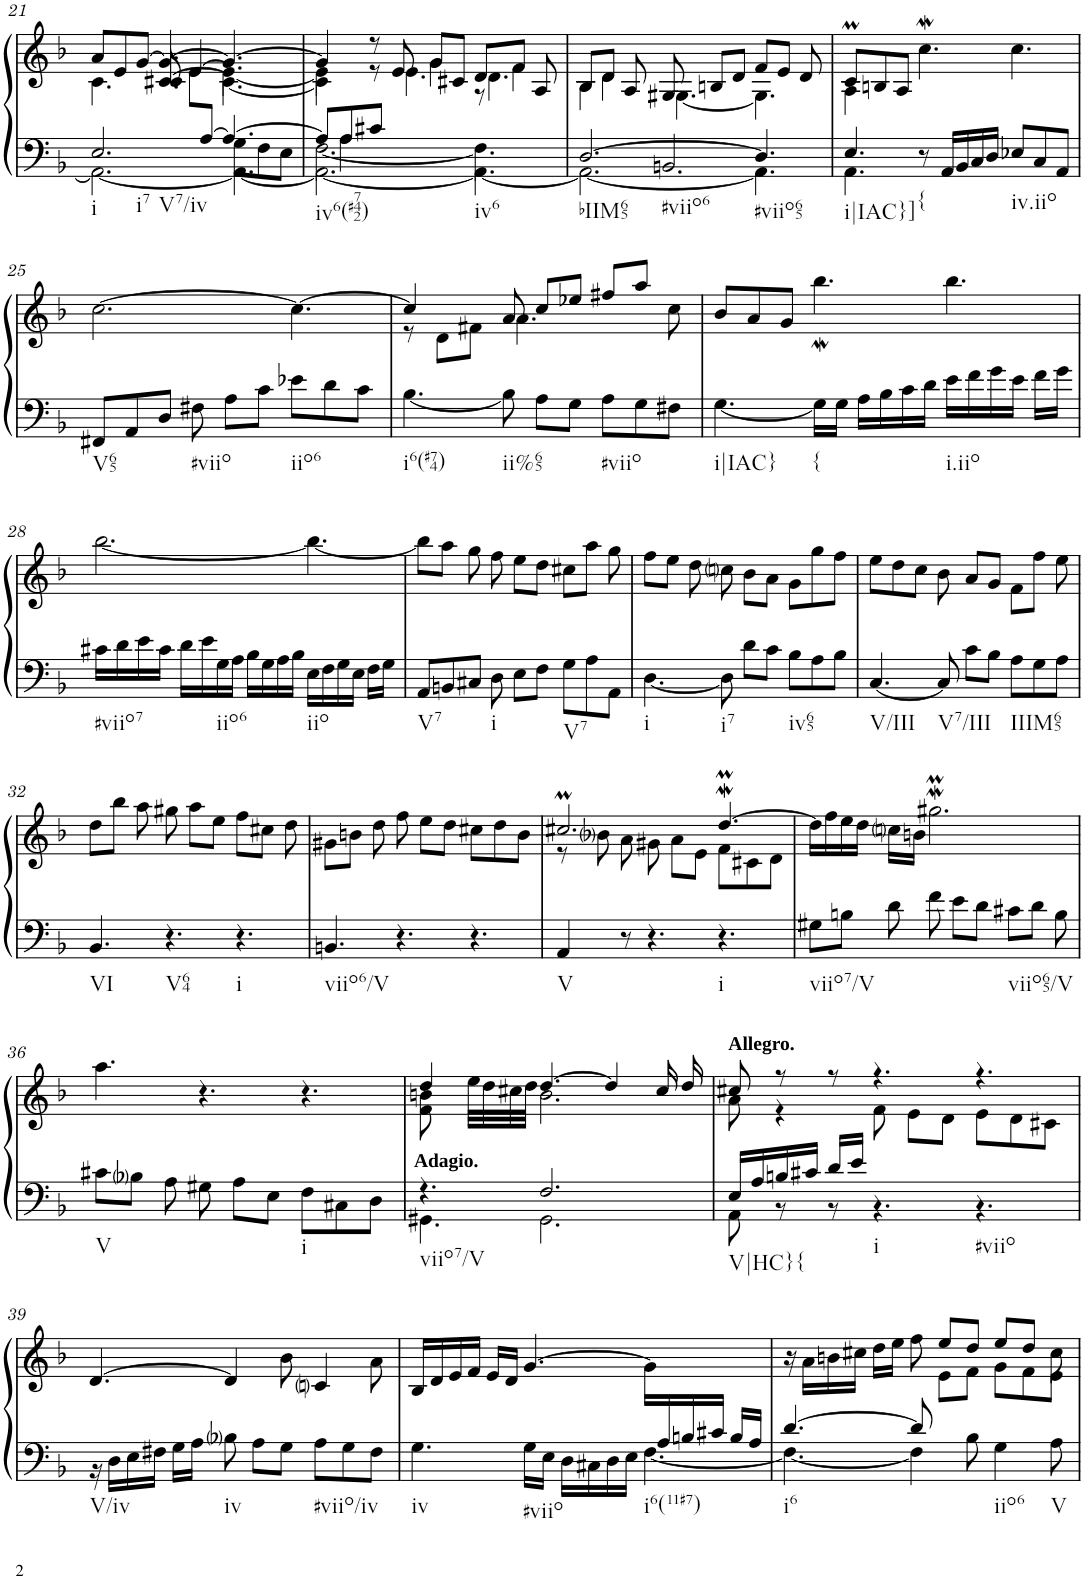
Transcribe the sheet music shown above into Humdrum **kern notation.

**kern	**kern
*part1	*part1
*staff2	*staff1
*I"Midi_2	*
!!LO:PB:g=z
*clefF4	*clefG2
*k[b-]	*k[b-]
*F:	*F:
*M9/8	*M9/8
=21	=21
*^	*^
*	*^	*	*^
*	*	*	*	*	*^
!LO:TX:b:t=i	!	!	!	!	!	!
!LO:TX:b:t=i7	!	!	!	!	!	!
4.ryy	2.E/	2.AA\_	8a/L	4.c\	2ryy	4.ryy
.	.	.	8e/	.	.	.
.	.	.	[8g/J	.	.	.
!LO:TX:b:t=V7/iv	!	!	!	!	!	!
4ryy	.	.	4.g/_	[4.c#X/	.	8c#/
.	.	.	.	.	[4e/	8e\L
[8A/J	.	.	.	.	.	2ryy
4.A/_	8G\L	4.AA\_	4.g/_	4.c#\_	4.e\_	.
.	8F\	.	.	.	.	.
.	8E\J	.	.	.	.	.
*	*	*	*	*	*v	*v
=22	=22	=22	=22	=22	=22
*	*	*^	*	*	*
!LO:TX:b:t=iv6(#742)	!	!	!	!	!	!
8A/L]	[2.F\	2.AA\_	8ryy	4g/]	4c#\]	4e\]
8A/	.	.	4A\	.	.	.
8c#X/J	.	.	.	8r	8r	8ryy
4.ryy	.	.	4.ryy	8e/	4.e\	8ryy
.	.	.	.	8g/L	.	4g\
.	.	.	.	8c#X/J	.	.
!LO:TX:b:t=iv6	!	!	!	!	!	!
4.ryy	4.F\]	4.AA\_	4.ryy	8d/L	4.d\	8r
.	.	.	.	8f/J	.	4f\
.	.	.	.	8A/	.	.
=23	=23	=23	=23	=23	=23	=23
!LO:TX:b:t=bIIM65	!	!	!	!	!	!
!LO:TX:b:t=#viio6	!	!	!	!	!	!
[2.D/	4.ryy	2.AA\_	1ryy	8B-/L	4B-\	8ryy
.	.	.	.	8d/J	.	4d\
.	.	.	.	8A/	8ryy	.
.	2.BBn/	.	.	8G#X/	[4.G#\	2.ryy
.	.	.	.	8Bn/L	.	.
.	.	.	.	8d/J	.	.
!LO:TX:b:t=#viio65	!	!	!	!	!	!
4.D/]	.	4.AA\]	.	8f/L	4.G#\]	.
.	.	.	.	8e/J	.	.
.	.	.	8ryy	8d/	.	.
=24	=24	=24	=24	=24	=24	=24
!LO:TX:b:t=i|IAC}]	!	!	!	!	!	!
4.E/	1ryy	4.AA\	1ryy	8cM/L	4A\	1ryy
.	.	.	.	8Bn/	.	.
.	.	.	.	8A/J	8ryy	.
!LO:TX:b:t={	!	!	!	!	!	!
8r	.	4.ryy	.	4.ccW\	2.ryy	.
16AA/LL	.	.	.	.	.	.
16BB-/	.	.	.	.	.	.
16C/	.	.	.	.	.	.
16D/JJ	.	.	.	.	.	.
!LO:TX:b:t=iv.iio	!	!	!	!	!	!
8E-X/L	.	4.ryy	.	4.cc\	.	.
8C/	.	.	.	.	.	.
8AA/J	8ryy	.	8ryy	.	.	8ryy
!!LO:LB:g=z
=25	=25	=25	=25	=25	=25	=25
!LO:TX:b:t=V65	!	!	!	!	!	!
*	*v	*v	*v	*	*	*
*	*	*	*v	*v
8FF#X/L	4.ryy	[2.cc\	1ryy
8AA/	.	.	.
8D/J	.	.	.
!LO:TX:b:t=#viio	!	!	!
!LO:TX:b:t=iio6	!	!	!
2.ryy	8F#X\	.	.
.	8A\L	.	.
.	8c\J	.	.
.	8e-X\L	4.cc\_	.
.	8d\	.	.
.	8c\J	.	8ryy
=26	=26	=26	=26
!LO:TX:b:t=i6(#74)	!	!	!
!LO:TX:b:t=ii%65	!	!	!
!LO:TX:b:t=#viio	!	!	!
1ryy	[4.B-\	4cc/]	8r
.	.	.	8d\L
.	.	8ryy	8f#X\J
.	8B-\]	8a/	4.a\
.	8A\L	8cc/L	.
.	8G\J	8ee-X/J	.
.	8A\L	8ff#X/L	4.ryy
.	8G\	8aa/J	.
8ryy	8F#X\J	8cc\	.
=27	=27	=27	=27
!LO:TX:b:t=i|IAC}	!	!	!
!LO:TX:b:t={	!	!	!
!LO:TX:b:t=i.iio	!	!	!
1ryy	[4.G\	8b-/L	4.ryy
.	.	8a/	.
.	.	8g/J	.
.	16G\LL]	2.ryy	4.bb-w\
.	16G\JJ	.	.
.	16A\LL	.	.
.	16B-\	.	.
.	16c\	.	.
.	16d\JJ	.	.
.	16e\LL	.	4.bb-\
.	16f\	.	.
.	16g\	.	.
.	16e\JJ	.	.
8ryy	16f\LL	.	.
.	16g\JJ	.	.
!!LO:LB:g=z	!!
=28	=28	=28	=28
!LO:TX:b:t=#viio7	!	!	!
!LO:TX:b:t=iio6	!	!	!
!LO:TX:b:t=iio	!	!	!
1ryy	16c#X\LL	1ryy	[2.bb-\
.	16d\	.	.
.	16e\	.	.
.	16c#\JJ	.	.
.	16d\LL	.	.
.	16e\	.	.
.	16G\	.	.
.	16A\JJ	.	.
.	16B-\LL	.	.
.	16G\	.	.
.	16A\	.	.
.	16B-\JJ	.	.
.	16E\LL	.	4.bb-\_
.	16F\	.	.
.	16G\	.	.
.	16E\JJ	.	.
8ryy	16F\LL	8ryy	.
.	16G\JJ	.	.
=29	=29	=29	=29
!LO:TX:b:t=V7	!	!	!
8AA/L	4.ryy	1ryy	8bb-\L]
8BBn/	.	.	8aa\J
8C#X/J	.	.	8gg\
!LO:TX:b:t=i	!	!	!
!LO:TX:b:t=V7	!	!	!
2.ryy	8D\	.	8ff\
.	8E\L	.	8ee\L
.	8F\J	.	8dd\J
.	8G\L	.	8cc#X\L
.	8A\	.	8aa\J
.	8AA\J	8ryy	8gg\
=30	=30	=30	=30
!LO:TX:b:t=i	!	!	!
!LO:TX:b:t=i7	!	!	!
!LO:TX:b:t=iv65	!	!	!
1ryy	[4.D\	1ryy	8ff\L
.	.	.	8ee\J
.	.	.	8dd\
.	8D\]	.	8ccni\
.	8d\L	.	8b-\L
.	8c\J	.	8a\J
.	8B-\L	.	8g\L
.	8A\	.	8gg\
8ryy	8B-\J	8ryy	8ff\J
=31	=31	=31	=31
!LO:TX:b:t=V/III	!	!	!
*v	*v	*	*
[4.C/	4.ryy	8ee\L
.	.	8dd\
.	.	8cc\J
!LO:TX:b:t=V7/III	!	!
8C/]	8b-\	4.ryy
8c\L	8a/L	.
8B-\J	8g/J	.
!LO:TX:b:t=IIIM65	!	!
8A\L	4.ryy	8f\L
8G\	.	8ff\J
8A\J	.	8ee\
!!LO:LB:g=z	!!
=32	=32	=32
!LO:TX:b:t=VI	!	!
4.BB-/	1ryy	8dd\L
.	.	8bb-\J
.	.	8aa\
!LO:TX:b:t=V64	!	!
4.r	.	8gg#X\
.	.	8aa\L
.	.	8ee\J
!LO:TX:b:t=i	!	!
4.r	.	8ff\L
.	.	8cc#X\J
.	8ryy	8dd\
=33	=33	=33
!LO:TX:b:t=viio6/V	!	!
4.BBn/	1ryy	8g#X\L
.	.	8bn\J
.	.	8dd\
4.r	.	8ff\
.	.	8ee\L
.	.	8dd\J
4.r	.	8cc#X\L
.	.	8dd\
.	8ryy	8b\J
=34	=34	=34
!LO:TX:b:t=V	!	!
4AA/	2.cc#Xm/	8r
.	.	8b-i\
8r	.	8a\
4.r	.	8g#X\
.	.	8a\L
.	.	8e\J
!LO:TX:b:t=i	!	!
4.r	[4.ddWM/	8f\L
.	.	8c#X\
.	.	8d\J
=35	=35	=35
!LO:TX:b:t=viio7/V	!	!
8G#X\L	16dd\LL]	1ryy
.	16ff\	.
8Bn\J	16ee\	.
.	16dd\JJ	.
8d\	16ccni\LL	.
.	16bn\JJ	.
8f\	2.gg#XWm\	.
8e\L	.	.
8d\J	.	.
!LO:TX:b:t=viio65/V	!	!
8c#X\L	.	.
8d\J	.	.
8B\	.	8ryy
!!LO:LB:g=z	!!
=36	=36	=36
!LO:TX:b:t=V	!	!
8c#X\L	4.aa\	1ryy
8B-i\J	.	.
8A\	.	.
8G#X\	4.r	.
8A\L	.	.
8E\J	.	.
!LO:TX:b:t=i	!	!
8F\L	4.r	.
8C#X\	.	.
8D\J	.	8ryy
=37	=37	=37
*^	*	*
!	!	!LO:TX:b:B:t=Adagio.	!
!LO:TX:b:t=viio7/V	!	!	!
4.r	4.GG#X\	4dd/	8f\ 8bn\
.	.	.	4ryy
.	.	32ee\LLL	.
.	.	32dd\	.
.	.	32cc#X\	.
.	.	32dd\JJJ	.
2.F/	2.GG#\	[4.dd/	2.b\
.	.	4dd/]	.
.	.	16cc#/	.
.	.	16dd/	.
=38	=38	=38	=38
!	!	!LO:TX:a:B:t=Allegro.	!
!LO:TX:b:t=V|HC}{	!	!	!
16E/LL	8AA\	8cc#X/	8a\
16A/	.	.	.
16Bn/	8r	8r	4r
16c#X/JJ	.	.	.
16d/LL	8r	8r	.
16e/JJ	.	.	.
!LO:TX:b:t=i	!	!	!
!LO:TX:b:t=#viio	!	!	!
2.ryy	4.r	4.r	8f\
.	.	.	8e\L
.	.	.	8d\J
.	4.r	4.r	8e\L
.	.	.	8d\
.	.	.	8c#X\J
!!LO:LB:g=z	!!
=39	=39	=39	=39
!LO:TX:b:t=V/iv	!	!	!
!LO:TX:b:t=iv	!	!	!
!LO:TX:b:t=#viio/iv	!	!	!
1ryy	16r	1ryy	[4.d/
.	16D\LL	.	.
.	16E\	.	.
.	16F#X\JJ	.	.
.	16G\LL	.	.
.	16A\JJ	.	.
.	8B-i\	.	4d/]
.	8A\L	.	.
.	8G\J	.	8b-\
.	8A\L	.	4cni/
.	8G\	.	.
8ryy	8F#\J	8ryy	8a\
=40	=40	=40	=40
*	*^	*	*
!LO:TX:b:t=iv	!	!	!	!
!LO:TX:b:t=#viio	!	!	!	!
!LO:TX:b:t=i6(11#7)	!	!	!	!
*	*	*	*v	*v
16ryy	1ryy	4.G\	16B-/LL
.	.	.	16d/
.	.	.	16e/
.	.	.	16f/JJ
.	.	.	16e/LL
.	.	.	16d/JJ
.	.	16G\LL	[4.g/
.	.	16E\JJ	.
.	.	16D\LL	.
.	.	16C#X\	.
.	.	16D\	.
.	.	16E\JJ	.
.	.	[4.F\	16g\LL]
16A/	.	.	4ryy
16Bn/	.	.	.
16c#X/JJ	.	.	.
16B/LL	8ryy	.	.
16A/JJ	.	.	16ryy
*	*v	*v	*
=41	=41	=41
*	*	*^
!LO:TX:b:t=i6	!	!	!
[4.d/	4.F\_	16r	2ryy
.	.	16a\LL	.
.	.	16bn\	.
.	.	16cc#X\JJ	.
.	.	16dd\LL	.
.	.	16ee\JJ	.
8d/]	4F\]	8ff\	.
2ryy	.	8ee/L	8e\L
.	8B-\	8dd/J	8f\J
!	!LO:TX:b:t=iio6	!	!
.	4G\	8ee/L	8g\L
.	.	8dd/J	8f\
!LO:TX:b:t=V	!	!	!
8ryy	8A\	8cc#\	8e\J
*v	*v	*	*
*	*v	*v
=	=
*-	*-
